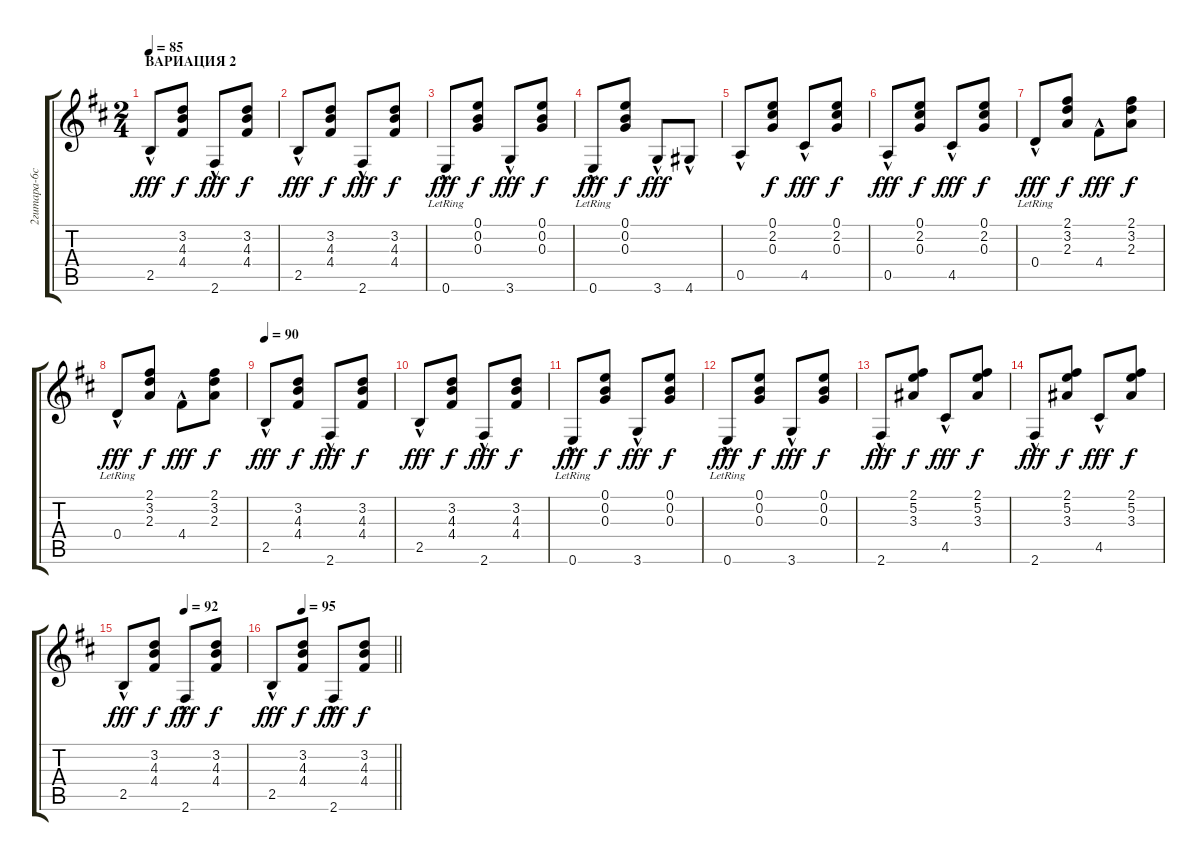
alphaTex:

\track ("2гитара-6стр" "2гитара-6с") {instrument acousticguitarnylon}
\staff {score tabs}
\tuning (E4 B3 G3 D3 A2 E2) {hide}
\ts (2 4)
\section ("" "ВАРИАЦИЯ 2")
\tempo 85
\clef g2
\ks bminor
2.5{hac}.8{dy fff} (3.2 4.3 4.4).8{dy f} 2.6{hac}.8{dy fff} (3.2 4.3 4.4).8{dy f} |
2.5{hac}.8{dy fff} (3.2 4.3 4.4).8{dy f} 2.6{hac}.8{dy fff} (3.2 4.3 4.4).8{dy f} |
0.6{hac lr}.8{dy fff} (0.1 0.2 0.3).8{dy f} 3.6{hac}.8{dy fff} (0.1 0.2 0.3).8{dy f} |
0.6{hac lr}.8{dy fff} (0.1 0.2 0.3).8{dy f} 3.6{hac}.8{dy fff} 4.6{hac}.8 |
0.5{hac}.8 (0.1 2.2 0.3).8{dy f} 4.5{hac}.8{dy fff} (0.1 2.2 0.3).8{dy f} |
0.5{hac}.8{dy fff} (0.1 2.2 0.3).8{dy f} 4.5{hac}.8{dy fff} (0.1 2.2 0.3).8{dy f} |
0.4{hac lr}.8{dy fff} (2.1 3.2 2.3).8{dy f} 4.4{hac}.8{dy fff} (2.1 3.2 2.3).8{dy f} |
0.4{hac lr}.8{dy fff} (2.1 3.2 2.3).8{dy f} 4.4{hac}.8{dy fff} (2.1 3.2 2.3).8{dy f} |
\tempo 90
2.5{hac}.8{dy fff} (3.2 4.3 4.4).8{dy f} 2.6{hac}.8{dy fff} (3.2 4.3 4.4).8{dy f} |
2.5{hac}.8{dy fff} (3.2 4.3 4.4).8{dy f} 2.6{hac}.8{dy fff} (3.2 4.3 4.4).8{dy f} |
0.6{hac lr}.8{dy fff} (0.1 0.2 0.3).8{dy f} 3.6{hac}.8{dy fff} (0.1 0.2 0.3).8{dy f} |
0.6{hac lr}.8{dy fff} (0.1 0.2 0.3).8{dy f} 3.6{hac}.8{dy fff} (0.1 0.2 0.3).8{dy f} |
2.6{hac}.8{dy fff} (2.1 5.2 3.3).8{dy f} 4.5{hac}.8{dy fff} (2.1 5.2 3.3).8{dy f} |
2.6{hac}.8{dy fff} (2.1 5.2 3.3).8{dy f} 4.5{hac}.8{dy fff} (2.1 5.2 3.3).8{dy f} |
\tempo (92 0.5)
2.5{hac}.8{dy fff} (3.2 4.3 4.4).8{dy f} 2.6{hac}.8{dy fff} (3.2 4.3 4.4).8{dy f} |
\tempo (95 0.25)
\barLineRight lightlight
2.5{hac}.8{dy fff} (3.2 4.3 4.4).8{dy f} 2.6{hac}.8{dy fff} (3.2 4.3 4.4).8{dy f}
